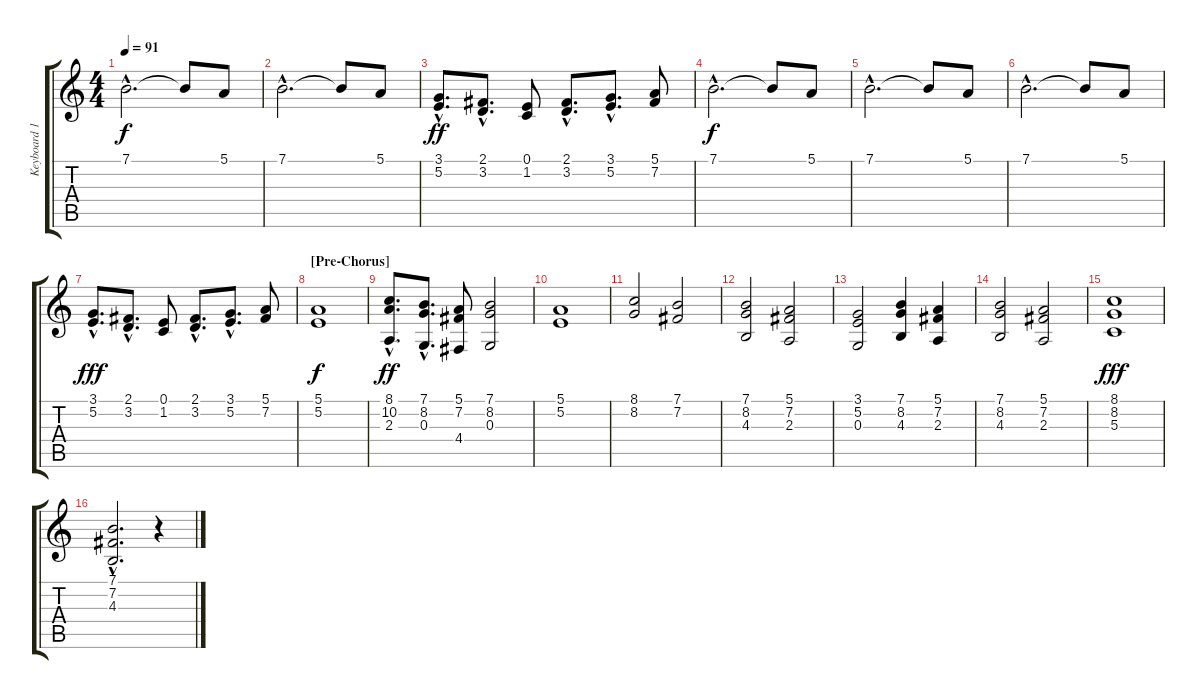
\track ("Keyboard 1" "Keyboard 1") {instrument stringensemble1}
\staff {score tabs}
\tuning (E4 B3 G3 D3 A2 E2) {hide}
\ts (4 4)
\tempo 91
\clef g2
\ks c
7.1{hac}.2{d dy f} 7.1{t}.8 5.1.8 |
7.1{hac}.2{d} 7.1{t}.8 5.1.8 |
(3.1{hac} 5.2{hac}).8{d dy ff instrument lead5charang} (2.1{hac} 3.2{hac}).8{d} (0.1 1.2).8 (2.1{hac} 3.2{hac}).8{d} (3.1{hac} 5.2{hac}).8{d} (5.1 7.2).8 |
7.1{hac}.2{d dy f instrument stringensemble1} 7.1{t}.8 5.1.8 |
7.1{hac}.2{d} 7.1{t}.8 5.1.8 |
7.1{hac}.2{d} 7.1{t}.8 5.1.8 |
(3.1{hac} 5.2{hac}).8{d dy fff instrument lead5charang} (2.1{hac} 3.2{hac}).8{d} (0.1 1.2).8 (2.1{hac} 3.2{hac}).8{d} (3.1{hac} 5.2{hac}).8{d} (5.1 7.2).8 |
\section ("" "[Pre-Chorus]")
(5.1 5.2).1{dy f instrument stringensemble1} |
(8.1{hac} 10.2{hac} 2.3{hac}).8{d dy ff} (7.1{hac} 8.2{hac} 0.3{hac}).8{d} (5.1 7.2 4.4).8 (7.1 8.2 0.3).2 |
(5.1 5.2).1 |
(8.1 8.2).2 (7.1 7.2).2 |
(7.1 8.2 4.3).2 (5.1 7.2 2.3).2 |
(3.1 5.2 0.3).2 (7.1 8.2 4.3).4 (5.1 7.2 2.3).4 |
(7.1 8.2 4.3).2 (5.1 7.2 2.3).2 |
(8.1 8.2 5.3).1{dy fff} |
(7.1{hac} 7.2{hac} 4.3{hac}).2{d} r.4
